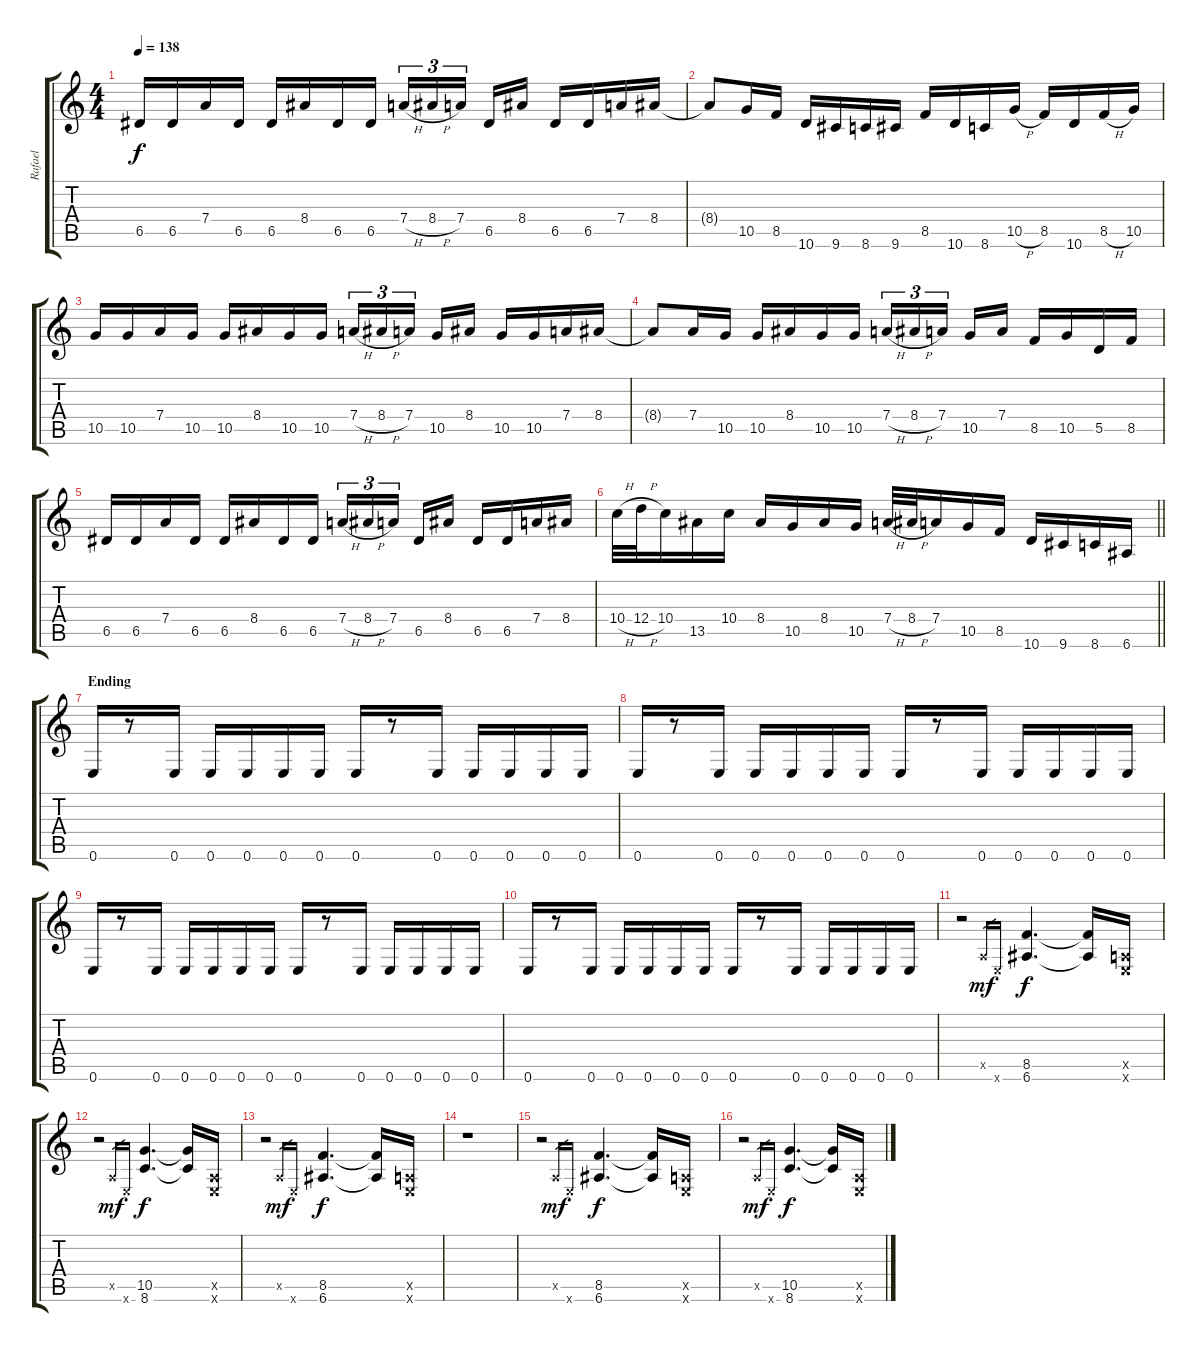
\track ("Rafael" "Rafael") {instrument distortionguitar}
\staff {score tabs}
\tuning (E4 B3 G3 D3 A2 E2) {hide}
\ts (4 4)
\tempo 138
\clef g2
\ks c
6.5.16{dy f} 6.5.16 7.4.16 6.5.16 6.5.16 8.4.16 6.5.16 6.5.16 7.4{h}.16{tu (3 2)} 8.4{h}.16{tu (3 2)} 7.4.16{tu (3 2) beam splitsecondary} 6.5.16 8.4.16 6.5.16 6.5.16 7.4.16 8.4.16 |
8.4{t}.8 10.5.16 8.5.16 10.6.16 9.6.16 8.6.16 9.6.16 8.5.16 10.6.16 8.6.16 10.5{h}.16 8.5.16 10.6.16 8.5{h}.16 10.5.16 |
10.5.16 10.5.16 7.4.16 10.5.16 10.5.16 8.4.16 10.5.16 10.5.16 7.4{h}.16{tu (3 2)} 8.4{h}.16{tu (3 2)} 7.4.16{tu (3 2) beam splitsecondary} 10.5.16 8.4.16 10.5.16 10.5.16 7.4.16 8.4.16 |
8.4{t}.8 7.4.16 10.5.16 10.5.16 8.4.16 10.5.16 10.5.16 7.4{h}.16{tu (3 2)} 8.4{h}.16{tu (3 2)} 7.4.16{tu (3 2) beam splitsecondary} 10.5.16 7.4.16 8.5.16 10.5.16 5.5.16 8.5.16 |
6.5.16 6.5.16 7.4.16 6.5.16 6.5.16 8.4.16 6.5.16 6.5.16 7.4{h}.16{tu (3 2)} 8.4{h}.16{tu (3 2)} 7.4.16{tu (3 2) beam splitsecondary} 6.5.16 8.4.16 6.5.16 6.5.16 7.4.16 8.4.16 |
\barLineRight lightlight
10.4{h}.32 12.4{h}.32 10.4.16 13.5.16 10.4.16 8.4.16 10.5.16 8.4.16 10.5.16 7.4{h}.32 8.4{h}.32 7.4.16 10.5.16 8.5.16 10.6.16 9.6.16 8.6.16 6.6.16 |
\section ("" "Ending")
0.6.16 r.8 0.6.16 0.6.16 0.6.16 0.6.16 0.6.16 0.6.16 r.8 0.6.16 0.6.16 0.6.16 0.6.16 0.6.16 |
0.6.16 r.8 0.6.16 0.6.16 0.6.16 0.6.16 0.6.16 0.6.16 r.8 0.6.16 0.6.16 0.6.16 0.6.16 0.6.16 |
0.6.16 r.8 0.6.16 0.6.16 0.6.16 0.6.16 0.6.16 0.6.16 r.8 0.6.16 0.6.16 0.6.16 0.6.16 0.6.16 |
0.6.16 r.8 0.6.16 0.6.16 0.6.16 0.6.16 0.6.16 0.6.16 r.8 0.6.16 0.6.16 0.6.16 0.6.16 0.6.16 |
r.2 0.5{x}.16{gr dy mf} 0.6{x}.16{gr} (8.5 6.6).4{d dy f volume 16 balance 8} (8.5{t} 6.6{t}).16 (0.5{x} 0.6{x}).16 |
r.2 0.5{x}.16{gr dy mf} 0.6{x}.16{gr} (10.5 8.6).4{d dy f} (10.5{t} 8.6{t}).16 (0.5{x} 0.6{x}).16 |
r.2 0.5{x}.16{gr dy mf} 0.6{x}.16{gr} (8.5 6.6).4{d dy f} (8.5{t} 6.6{t}).16 (0.5{x} 0.6{x}).16 |
r.1 |
r.2 0.5{x}.16{gr dy mf} 0.6{x}.16{gr} (8.5 6.6).4{d dy f instrument distortionguitar} (8.5{t} 6.6{t}).16 (0.5{x} 0.6{x}).16 |
r.2 0.5{x}.16{gr dy mf} 0.6{x}.16{gr} (10.5 8.6).4{d dy f instrument distortionguitar} (10.5{t} 8.6{t}).16 (0.5{x} 0.6{x}).16
